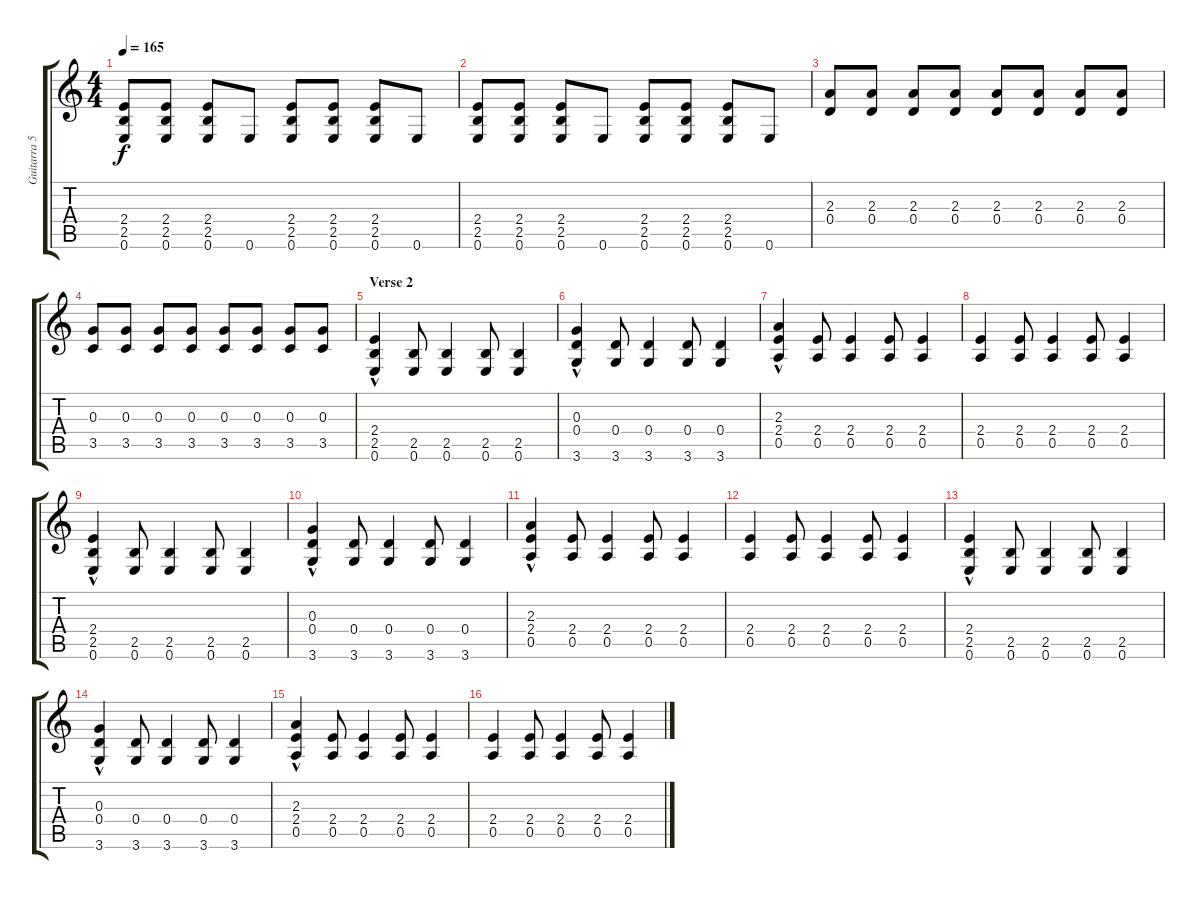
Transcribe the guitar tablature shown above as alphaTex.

\track ("Guitarra 5 ( Ritmica 2 )" "Guitarra 5") {instrument distortionguitar}
\staff {score tabs}
\tuning (E4 B3 G3 D3 A2 E2) {hide}
\ts (4 4)
\tempo 165
\clef g2
\ks c
(2.4 2.5 0.6).8{dy f} (2.4 2.5 0.6).8 (2.4 2.5 0.6).8 0.6.8 (2.4 2.5 0.6).8 (2.4 2.5 0.6).8 (2.4 2.5 0.6).8 0.6.8 |
(2.4 2.5 0.6).8 (2.4 2.5 0.6).8 (2.4 2.5 0.6).8 0.6.8 (2.4 2.5 0.6).8 (2.4 2.5 0.6).8 (2.4 2.5 0.6).8 0.6.8 |
(2.3 0.4).8 (2.3 0.4).8 (2.3 0.4).8 (2.3 0.4).8 (2.3 0.4).8 (2.3 0.4).8 (2.3 0.4).8 (2.3 0.4).8 |
(0.3 3.5).8 (0.3 3.5).8 (0.3 3.5).8 (0.3 3.5).8 (0.3 3.5).8 (0.3 3.5).8 (0.3 3.5).8 (0.3 3.5).8 |
\section ("" "Verse 2")
(2.4{hac} 2.5 0.6).4 (2.5 0.6).8 (2.5 0.6).4 (2.5 0.6).8 (2.5 0.6).4 |
(0.3{hac} 0.4 3.6).4 (0.4 3.6).8 (0.4 3.6).4 (0.4 3.6).8 (0.4 3.6).4 |
(2.3{hac} 2.4 0.5).4 (2.4 0.5).8 (2.4 0.5).4 (2.4 0.5).8 (2.4 0.5).4 |
(2.4 0.5).4 (2.4 0.5).8 (2.4 0.5).4 (2.4 0.5).8 (2.4 0.5).4 |
(2.4{hac} 2.5 0.6).4 (2.5 0.6).8 (2.5 0.6).4 (2.5 0.6).8 (2.5 0.6).4 |
(0.3{hac} 0.4 3.6).4 (0.4 3.6).8 (0.4 3.6).4 (0.4 3.6).8 (0.4 3.6).4 |
(2.3{hac} 2.4 0.5).4 (2.4 0.5).8 (2.4 0.5).4 (2.4 0.5).8 (2.4 0.5).4 |
(2.4 0.5).4 (2.4 0.5).8 (2.4 0.5).4 (2.4 0.5).8 (2.4 0.5).4 |
(2.4{hac} 2.5 0.6).4 (2.5 0.6).8 (2.5 0.6).4 (2.5 0.6).8 (2.5 0.6).4 |
(0.3{hac} 0.4 3.6).4 (0.4 3.6).8 (0.4 3.6).4 (0.4 3.6).8 (0.4 3.6).4 |
(2.3{hac} 2.4 0.5).4 (2.4 0.5).8 (2.4 0.5).4 (2.4 0.5).8 (2.4 0.5).4 |
(2.4 0.5).4 (2.4 0.5).8 (2.4 0.5).4 (2.4 0.5).8 (2.4 0.5).4
